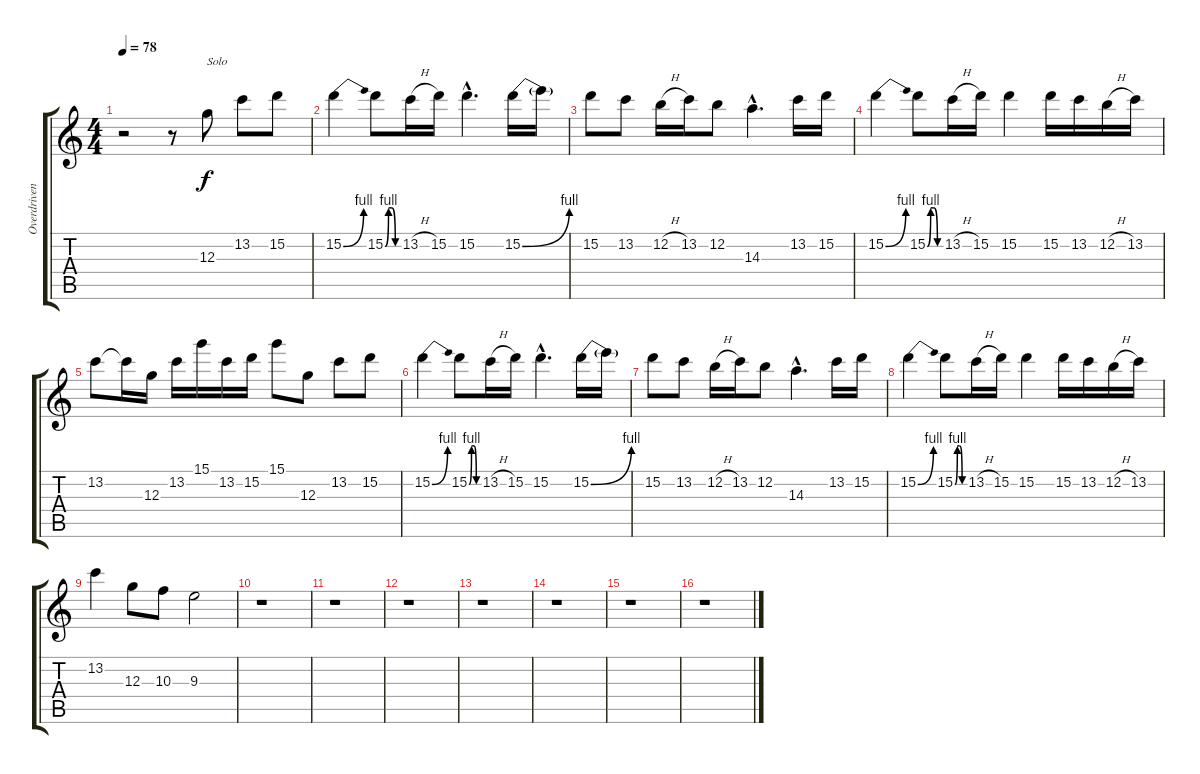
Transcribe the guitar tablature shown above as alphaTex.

\track ("Overdriven Guitar Solo" "Overdriven") {instrument overdrivenguitar}
\staff {score tabs}
\tuning (E4 B3 G3 D3 A2 E2) {hide}
\ts (4 4)
\tempo 78
\clef g2
\ks c
r.2{dy f instrument overdrivenguitar} r.8 12.3.8{txt "Solo"} 13.2.8 15.2.8 |
15.2{be (bend 0 0 60 4)}.4 15.2{be (custom 0 0 15 4 30 4 45 0 60 0)}.8 13.2{h}.16 15.2.16 15.2{hac}.4{d} 15.2{be (bend 0 0 60 4)}.16 15.2{t}.16 |
15.2.8 13.2.8 12.2{h}.16 13.2.16 12.2.8 14.3{hac}.4{d} 13.2.16 15.2.16 |
15.2{be (bend 0 0 60 4)}.4 15.2{be (custom 0 0 15 4 30 4 45 0 60 0)}.8 13.2{h}.16 15.2.16 15.2.4 15.2.16 13.2.16 12.2{h}.16 13.2.16 |
13.2.8 13.2{t}.16 12.3.16 13.2.16 15.1.16 13.2.16 15.2.16 15.1.8 12.3.8 13.2.8 15.2.8 |
15.2{be (bend 0 0 60 4)}.4 15.2{be (custom 0 0 15 4 30 4 45 0 60 0)}.8 13.2{h}.16 15.2.16 15.2{hac}.4{d} 15.2{be (bend 0 0 60 4)}.16 15.2{t}.16 |
15.2.8 13.2.8 12.2{h}.16 13.2.16 12.2.8 14.3{hac}.4{d} 13.2.16 15.2.16 |
15.2{be (bend 0 0 60 4)}.4 15.2{be (custom 0 0 15 4 30 4 45 0 60 0)}.8 13.2{h}.16 15.2.16 15.2.4 15.2.16 13.2.16 12.2{h}.16 13.2.16 |
13.2.4 12.3.8 10.3.8 9.3.2 |
r.1 |
r.1 |
r.1 |
r.1 |
r.1 |
r.1 |
r.1
